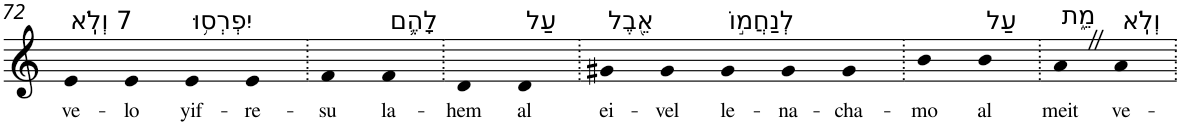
**kern	**text
*part1	*part1
*staff1	*staff1
*I"Piano	*
*I'Pno	*
!!LO:PB:g=z
*clefG2	*
*k[]	*
=72	=72
!LO:TX:a:t=7 וְלֹֽא	!
!	!LO:LY:b
4e	ve-
!	!LO:LY:b
4e	-lo
!LO:TX:a:t=יִפְרְס֥וּ	!
!	!LO:LY:b
4e	yif-
!	!LO:LY:b
4e	-re-
=73.	=73.
!	!LO:LY:b
4f	-su
!LO:TX:a:t=לָהֶ֛ם	!
!	!LO:LY:b
4f	la-
=74.	=74.
!	!LO:LY:b
4d	-hem
!LO:TX:a:t=עַל	!
!	!LO:LY:b
4d	al
=75.	=75.
!LO:TX:a:t=אֵ֖בֶל	!
!	!LO:LY:b
4g#X	ei-
!	!LO:LY:b
4g#	-vel
!LO:TX:a:t=לְנַחֲמ֣וֹ	!
!	!LO:LY:b
4g#	le-
!	!LO:LY:b
4g#	-na-
!	!LO:LY:b
4g#	-cha-
=76.	=76.
!	!LO:LY:b
4b	-mo
!LO:TX:a:t=עַל	!
!	!LO:LY:b
4b	al
=77.	=77.
!LO:TX:a:t=מֵ֑ת	!
!	!LO:LY:b
4aZ	meit
!LO:TX:a:t=וְלֹֽא	!
!	!LO:LY:b
4a	ve-
=.	=.
*-	*-
